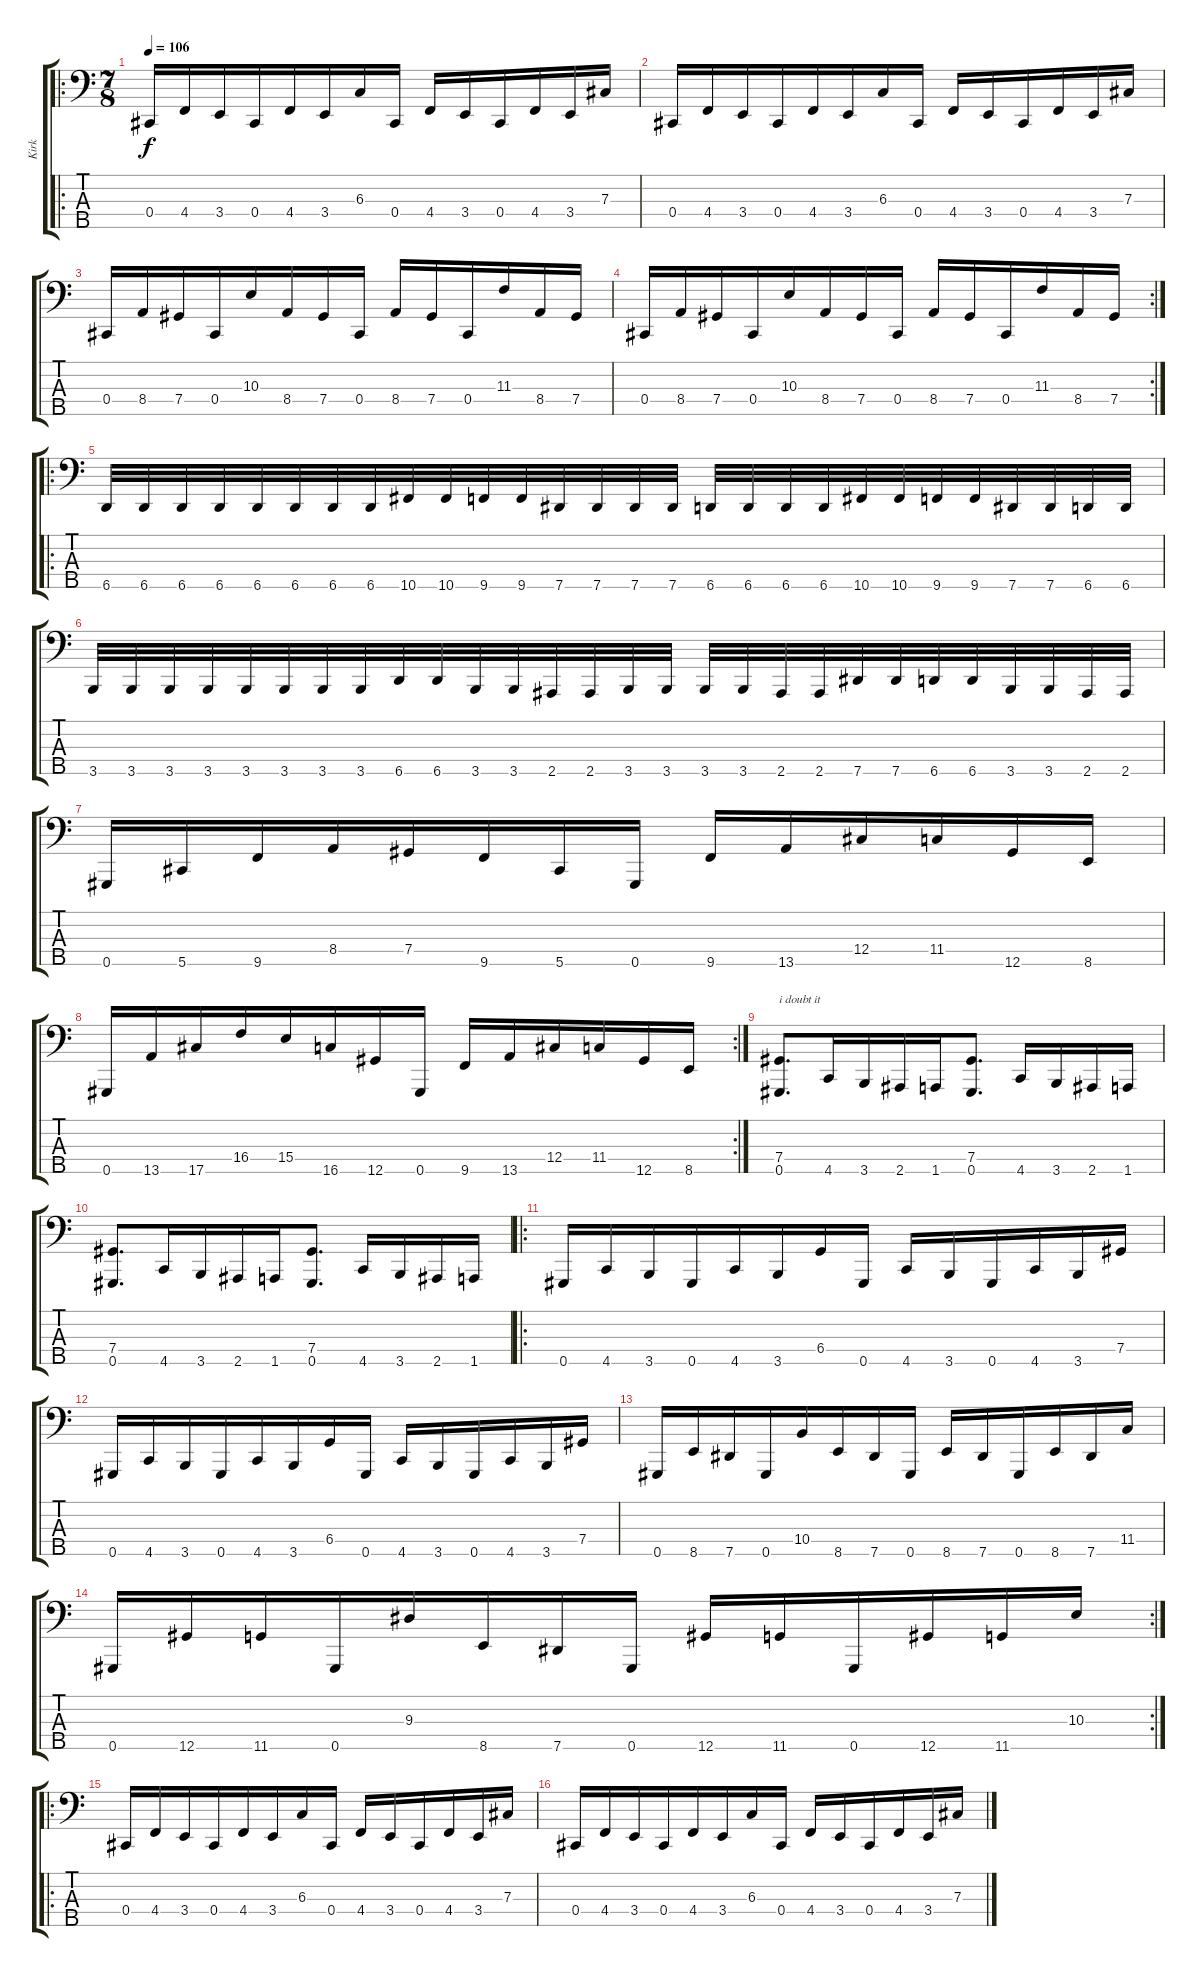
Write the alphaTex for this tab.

\track ("Kirk" "Kirk") {instrument electricbassfinger}
\staff {score tabs}
\tuning (E2 B1 Gb1 Db1 Ab0) {hide}
\ro
\ts (7 8)
\tempo 106
\clef f4
\ks c
0.4.16{dy f} 4.4.16 3.4.16 0.4.16 4.4.16 3.4.16 6.3.16 0.4.16 4.4.16 3.4.16 0.4.16 4.4.16 3.4.16 7.3.16 |
0.4.16 4.4.16 3.4.16 0.4.16 4.4.16 3.4.16 6.3.16 0.4.16 4.4.16 3.4.16 0.4.16 4.4.16 3.4.16 7.3.16 |
0.4.16 8.4.16 7.4.16 0.4.16 10.3.16 8.4.16 7.4.16 0.4.16 8.4.16 7.4.16 0.4.16 11.3.16 8.4.16 7.4.16 |
\rc 2
0.4.16 8.4.16 7.4.16 0.4.16 10.3.16 8.4.16 7.4.16 0.4.16 8.4.16 7.4.16 0.4.16 11.3.16 8.4.16 7.4.16 |
\ro
6.5.32 6.5.32 6.5.32 6.5.32 6.5.32 6.5.32 6.5.32 6.5.32 10.5.32 10.5.32 9.5.32 9.5.32 7.5.32 7.5.32 7.5.32 7.5.32 6.5.32 6.5.32 6.5.32 6.5.32 10.5.32 10.5.32 9.5.32 9.5.32 7.5.32 7.5.32 6.5.32 6.5.32 |
3.5.32 3.5.32 3.5.32 3.5.32 3.5.32 3.5.32 3.5.32 3.5.32 6.5.32 6.5.32 3.5.32 3.5.32 2.5.32 2.5.32 3.5.32 3.5.32 3.5.32 3.5.32 2.5.32 2.5.32 7.5.32 7.5.32 6.5.32 6.5.32 3.5.32 3.5.32 2.5.32 2.5.32 |
0.5.16 5.5.16 9.5.16 8.4.16 7.4.16 9.5.16 5.5.16 0.5.16 9.5.16 13.5.16 12.4.16 11.4.16 12.5.16 8.5.16 |
\rc 2
0.5.16 13.5.16 17.5.16 16.4.16 15.4.16 16.5.16 12.5.16 0.5.16 9.5.16 13.5.16 12.4.16 11.4.16 12.5.16 8.5.16 |
(7.4 0.5).8{d txt "i doubt it"} 4.5.16 3.5.16 2.5.16 1.5.16 (7.4 0.5).8{d} 4.5.16 3.5.16 2.5.16 1.5.16 |
(7.4 0.5).8{d} 4.5.16 3.5.16 2.5.16 1.5.16 (7.4 0.5).8{d} 4.5.16 3.5.16 2.5.16 1.5.16 |
\ro
0.5.16 4.5.16 3.5.16 0.5.16 4.5.16 3.5.16 6.4.16 0.5.16 4.5.16 3.5.16 0.5.16 4.5.16 3.5.16 7.4.16 |
0.5.16 4.5.16 3.5.16 0.5.16 4.5.16 3.5.16 6.4.16 0.5.16 4.5.16 3.5.16 0.5.16 4.5.16 3.5.16 7.4.16 |
0.5.16 8.5.16 7.5.16 0.5.16 10.4.16 8.5.16 7.5.16 0.5.16 8.5.16 7.5.16 0.5.16 8.5.16 7.5.16 11.4.16 |
\rc 2
0.5.16 12.5.16 11.5.16 0.5.16 9.3.16 8.5.16 7.5.16 0.5.16 12.5.16 11.5.16 0.5.16 12.5.16 11.5.16 10.3.16 |
\ro
0.4.16 4.4.16 3.4.16 0.4.16 4.4.16 3.4.16 6.3.16 0.4.16 4.4.16 3.4.16 0.4.16 4.4.16 3.4.16 7.3.16 |
0.4.16 4.4.16 3.4.16 0.4.16 4.4.16 3.4.16 6.3.16 0.4.16 4.4.16 3.4.16 0.4.16 4.4.16 3.4.16 7.3.16
